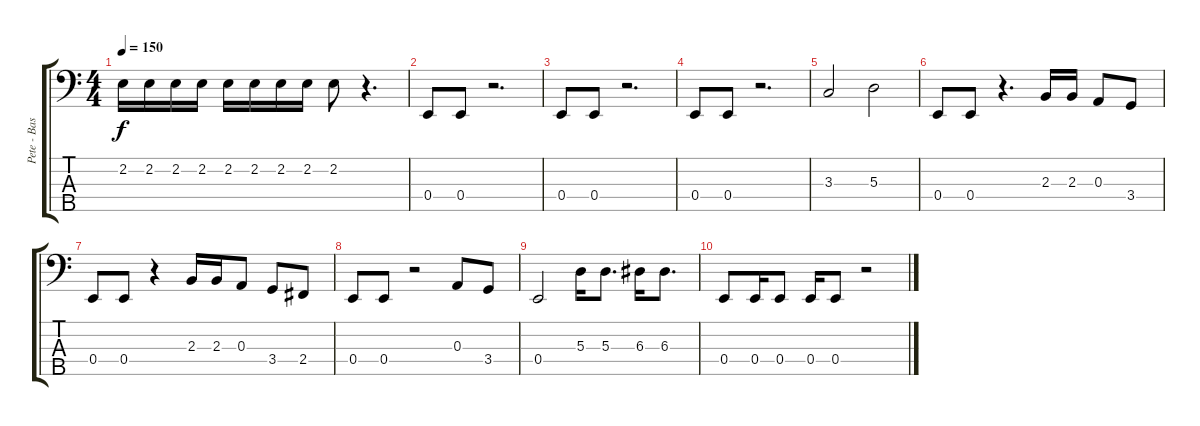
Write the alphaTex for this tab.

\track ("Pete - Bass" "Pete - Bas") {instrument electricbassfinger}
\staff {score tabs}
\tuning (G2 D2 A1 E1 B0) {hide}
\ts (4 4)
\tempo 150
\clef f4
\ks c
2.2.16{dy f} 2.2.16 2.2.16 2.2.16 2.2.16 2.2.16 2.2.16 2.2.16 2.2.8 r.4{d} |
0.4.8 0.4.8 r.2{d} |
0.4.8 0.4.8 r.2{d} |
0.4.8 0.4.8 r.2{d} |
3.3.2 5.3.2 |
0.4.8 0.4.8 r.4{d} 2.3.16 2.3.16 0.3.8 3.4.8 |
0.4.8 0.4.8 r.4 2.3.16 2.3.16 0.3.8 3.4.8 2.4.8 |
0.4.8 0.4.8 r.2 0.3.8 3.4.8 |
0.4.2 5.3.16 5.3.8{d} 6.3.16 6.3.8{d} |
0.4.8 0.4.16 0.4.8 0.4.16 0.4.8 r.2
